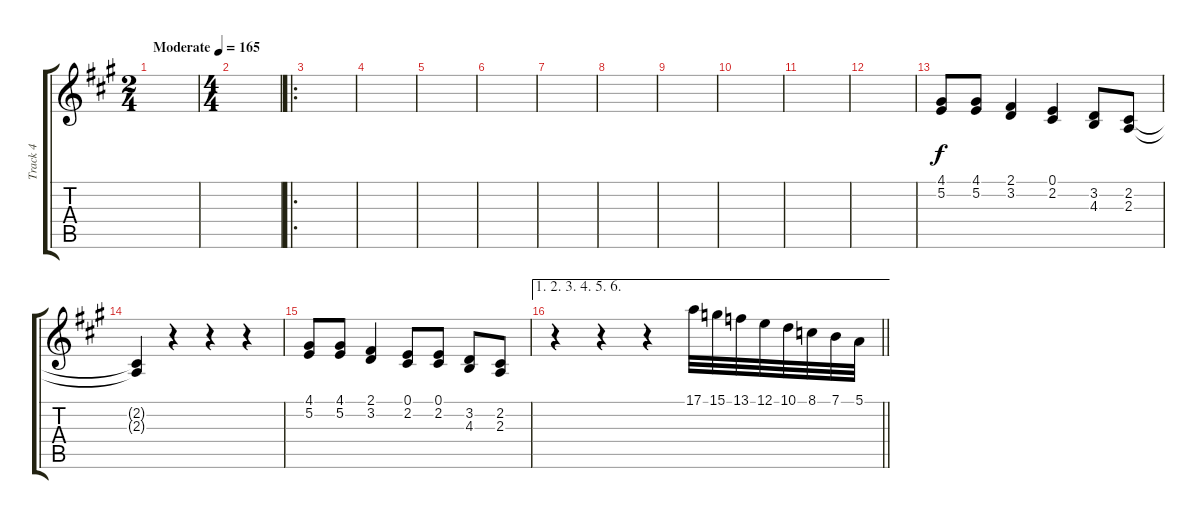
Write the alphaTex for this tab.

\track ("Track 4" "Track 4") {instrument acousticgrandpiano}
\staff {score tabs}
\tuning (E4 B3 G3 D3 A2 E2) {hide}
\ts (2 4)
\tempo (165 "Moderate")
\clef g2
\ks a
|
\ts (4 4)
|
\ro
|
|
|
|
|
|
|
|
|
|
(4.1 5.2).8 (4.1 5.2).8 (2.1 3.2).4 (0.1 2.2).4 (3.2 4.3).8 (2.2 2.3).8 |
(2.2{t} 2.3{t}).4 r.4 r.4 r.4 |
(4.1 5.2).8 (4.1 5.2).8 (2.1 3.2).4 (0.1 2.2).8 (0.1 2.2).8 (3.2 4.3).8 (2.2 2.3).8 |
\ae (1 2 3 4 5 6)
\barLineRight lightlight
r.4 r.4 r.4 17.1.32 15.1.32 13.1.32 12.1.32 10.1.32 8.1.32 7.1.32 5.1.32
